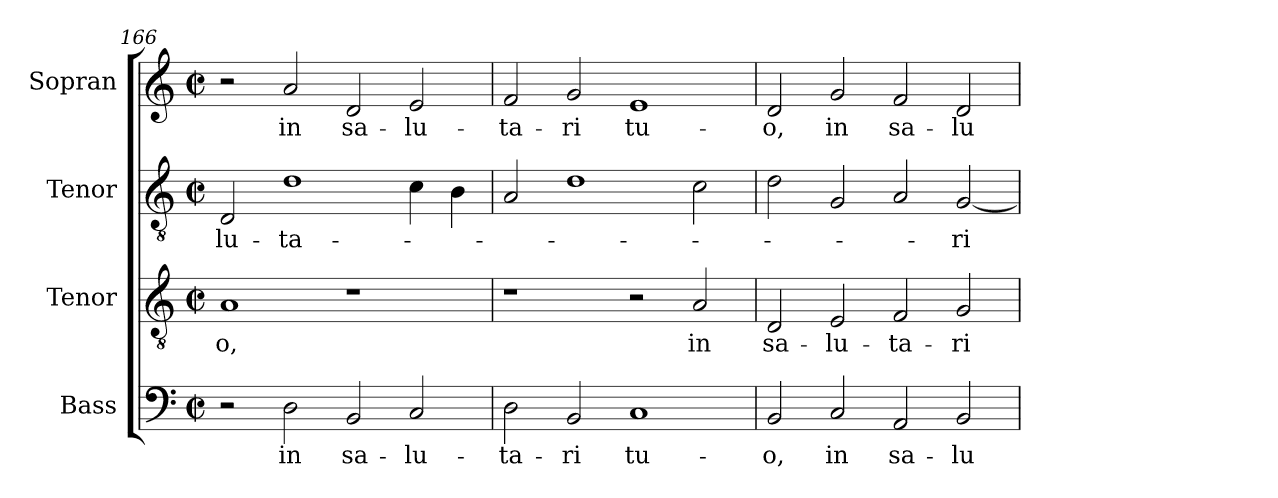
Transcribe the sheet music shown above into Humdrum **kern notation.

**kern	**text	**kern	**text	**kern	**text	**kern	**text
*part4	*part4	*part3	*part3	*part2	*part2	*part1	*part1
*staff4	*staff4	*staff3	*staff3	*staff2	*staff2	*staff1	*staff1
*I"Bass	*	*I"Tenor	*	*I"Tenor	*	*I"Sopran	*
*	*	*I'Tenor	*	*	*	*	*
*clefF4	*	*clefGv2	*	*clefGv2	*	*clefG2	*
*	*	*ITrd7c12	*	*ITrd7c12	*	*	*
*k[]	*	*k[]	*	*k[]	*	*k[]	*
*M2/2	*	*M2/2	*	*M2/2	*	*M2/2	*
*met(c|)	*	*met(c|)	*	*met(c|)	*	*met(c|)	*
=166	=166	=166	=166	=166	=166	=166	=166
!	!	!	!LO:LY:b:color=#000000	!	!	!	!
!	!	!	!	!	!LO:LY:b:color=#000000	!	!
2r	.	1AAi	-o,	2DDi/	-lu-	2r	.
!	!LO:LY:b:color=#000000	!	!	!	!	!	!
!	!	!	!	!	!LO:LY:b:color=#000000	!	!
!	!	!	!	!	!	!	!LO:LY:b:color=#000000
2Di\	in	.	.	1Di	-ta-	2ai/	in
!	!LO:LY:b:color=#000000	!	!	!	!	!	!
!	!	!	!	!	!	!	!LO:LY:b:color=#000000
2BBi/	sa-	1r	.	.	.	2di/	sa-
!	!LO:LY:b:color=#000000	!	!	!	!	!	!
!	!	!	!	!	!	!	!LO:LY:b:color=#000000
2Ci/	-lu-	.	.	4Ci\	.	2ei/	-lu-
.	.	.	.	4BBi\	.	.	.
!!LO:LB:g=z
=167	=167	=167	=167	=167	=167	=167	=167
!	!LO:LY:b:color=#000000	!	!	!	!	!	!
!	!	!	!	!	!	!	!LO:LY:b:color=#000000
2Di\	-ta-	1r	.	2AAi/	.	2fi/	-ta-
!	!LO:LY:b:color=#000000	!	!	!	!	!	!
!	!	!	!	!	!	!	!LO:LY:b:color=#000000
2BBi/	-ri	.	.	1Di	.	2gi/	-ri
!	!LO:LY:b:color=#000000	!	!	!	!	!	!
!	!	!	!	!	!	!	!LO:LY:b:color=#000000
1Ci	tu-	2r	.	.	.	1ei	tu-
!	!	!	!LO:LY:b:color=#000000	!	!	!	!
.	.	2AAi/	in	2Ci\	.	.	.
=168	=168	=168	=168	=168	=168	=168	=168
!	!LO:LY:b:color=#000000	!	!	!	!	!	!
!	!	!	!LO:LY:b:color=#000000	!	!	!	!
!	!	!	!	!	!	!	!LO:LY:b:color=#000000
2BBi/	-o,	2DDi/	sa-	2Di\	.	2di/	-o,
!	!LO:LY:b:color=#000000	!	!	!	!	!	!
!	!	!	!LO:LY:b:color=#000000	!	!	!	!
!	!	!	!	!	!	!	!LO:LY:b:color=#000000
2Ci/	in	2EEi/	-lu-	2GGi/	.	2gi/	in
!	!LO:LY:b:color=#000000	!	!	!	!	!	!
!	!	!	!LO:LY:b:color=#000000	!	!	!	!
!	!	!	!	!	!	!	!LO:LY:b:color=#000000
2AAi/	sa-	2FFi/	-ta-	2AAi/	.	2fi/	sa-
!	!LO:LY:b:color=#000000	!	!	!	!	!	!
!	!	!	!LO:LY:b:color=#000000	!	!	!	!
!	!	!	!	!	!LO:LY:b:color=#000000	!	!
!	!	!	!	!	!	!	!LO:LY:b:color=#000000
2BBi/	-lu-	2GGi/	-ri	[<2GGi/	-ri	2di/	-lu-
=	=	=	=	=	=	=	=
*-	*-	*-	*-	*-	*-	*-	*-
